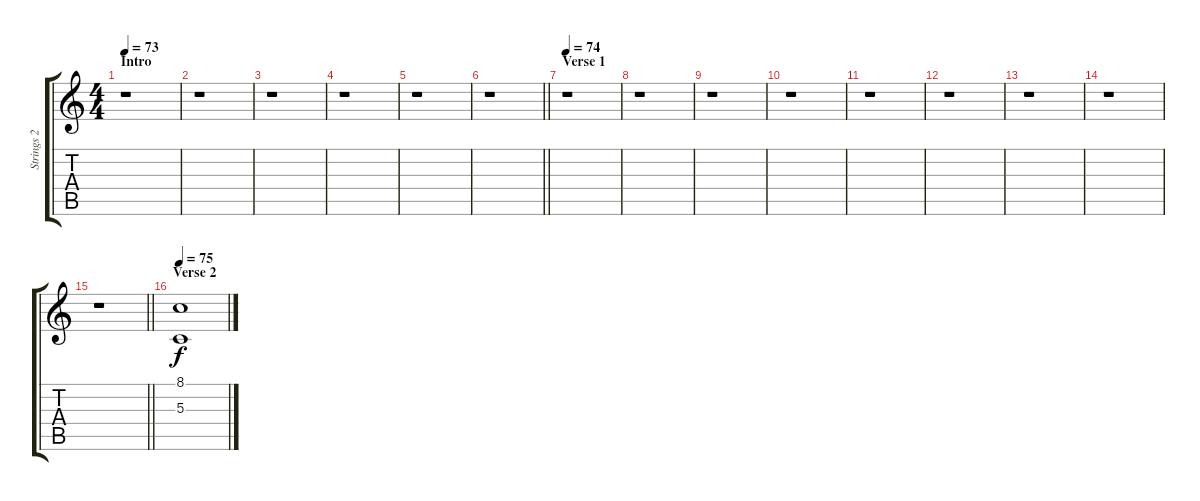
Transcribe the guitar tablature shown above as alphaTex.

\track ("Strings 2" "Strings 2") {instrument stringensemble2}
\staff {score tabs}
\tuning (E4 B3 G3 D3 A2 E2) {hide}
\ts (4 4)
\section ("" "Intro")
\tempo 73
\clef g2
\ks c
r.1{dy f instrument stringensemble2} |
r.1 |
r.1 |
r.1 |
r.1 |
\barLineRight lightlight
r.1 |
\section ("" "Verse 1")
\tempo 74
r.1 |
r.1 |
r.1 |
r.1 |
r.1 |
r.1 |
r.1 |
r.1 |
\barLineRight lightlight
r.1 |
\section ("" "Verse 2")
\tempo 75
(8.1 5.3).1
